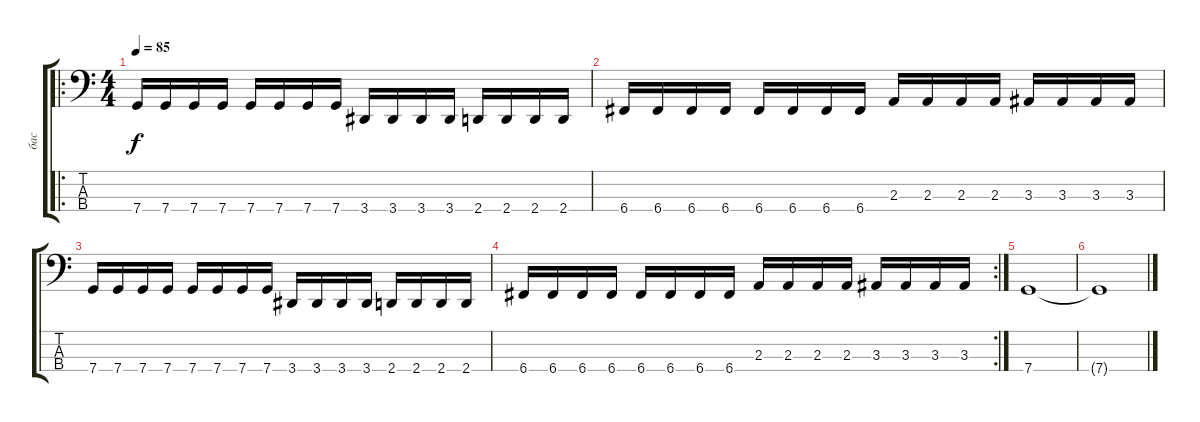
\track ("бас" "бас") {instrument electricbasspick}
\staff {score tabs}
\tuning (F2 C2 G1 C1) {hide}
\ro
\ts (4 4)
\tempo 85
\clef f4
\ks c
7.4.16{dy f} 7.4.16 7.4.16 7.4.16 7.4.16 7.4.16 7.4.16 7.4.16 3.4.16 3.4.16 3.4.16 3.4.16 2.4.16 2.4.16 2.4.16 2.4.16 |
6.4.16 6.4.16 6.4.16 6.4.16 6.4.16 6.4.16 6.4.16 6.4.16 2.3.16 2.3.16 2.3.16 2.3.16 3.3.16 3.3.16 3.3.16 3.3.16 |
7.4.16 7.4.16 7.4.16 7.4.16 7.4.16 7.4.16 7.4.16 7.4.16 3.4.16 3.4.16 3.4.16 3.4.16 2.4.16 2.4.16 2.4.16 2.4.16 |
\rc 2
6.4.16 6.4.16 6.4.16 6.4.16 6.4.16 6.4.16 6.4.16 6.4.16 2.3.16 2.3.16 2.3.16 2.3.16 3.3.16 3.3.16 3.3.16 3.3.16 |
7.4.1 |
7.4{t}.1
